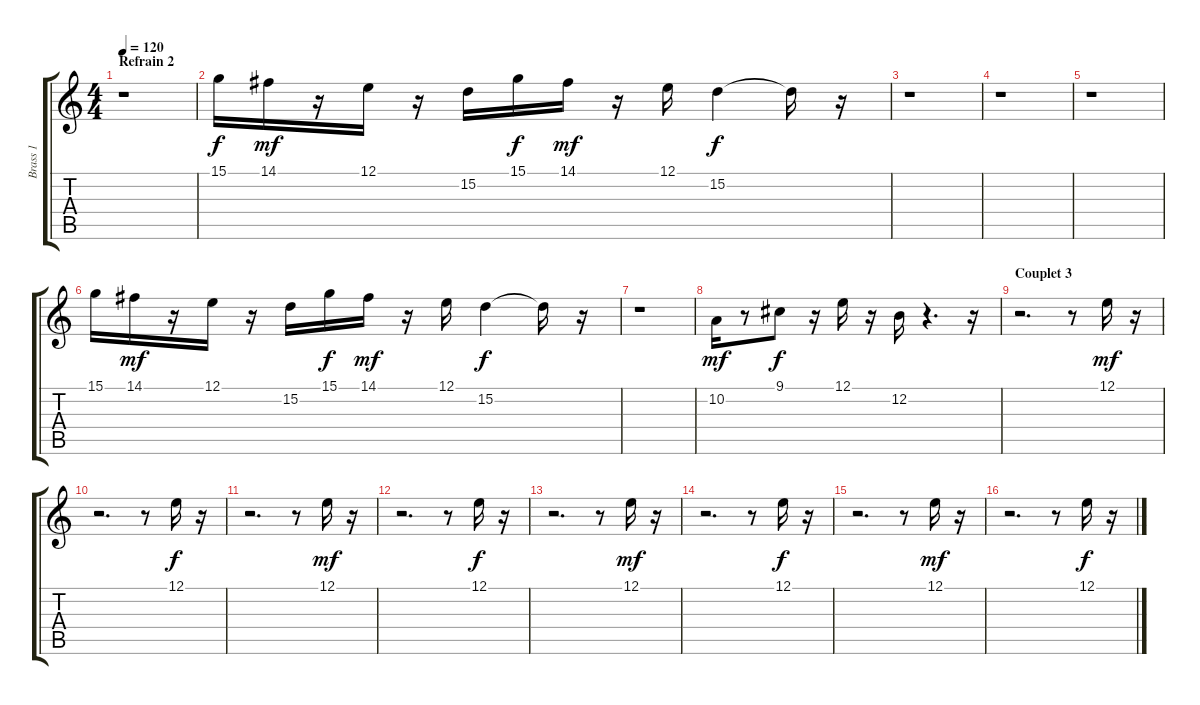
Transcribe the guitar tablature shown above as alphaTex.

\track ("Brass 1" "Brass 1") {instrument brasssection}
\staff {score tabs}
\tuning (E4 B3 G3 D3 A2 E2) {hide}
\ts (4 4)
\section ("" "Refrain 2")
\tempo 120
\clef g2
\ks c
r.1{dy f} |
15.1.16 14.1.16{dy mf} r.16 12.1.16 r.16 15.2.16 15.1.16{dy f} 14.1.16{dy mf} r.16 12.1.16 15.2.4{dy f} 15.2{t}.16 r.16 |
r.1 |
r.1 |
r.1 |
15.1.16 14.1.16{dy mf} r.16 12.1.16 r.16 15.2.16 15.1.16{dy f} 14.1.16{dy mf} r.16 12.1.16 15.2.4{dy f} 15.2{t}.16 r.16 |
r.1 |
10.2.16{dy mf} r.8 9.1.8{dy f} r.16 12.1.16 r.16 12.2.16 r.4{d} r.16 |
\section ("" "Couplet 3")
r.2{d} r.8 12.1.16{dy mf} r.16 |
r.2{d} r.8 12.1.16{dy f} r.16 |
r.2{d} r.8 12.1.16{dy mf} r.16 |
r.2{d} r.8 12.1.16{dy f} r.16 |
r.2{d} r.8 12.1.16{dy mf} r.16 |
r.2{d} r.8 12.1.16{dy f} r.16 |
r.2{d} r.8 12.1.16{dy mf} r.16 |
r.2{d} r.8 12.1.16{dy f} r.16
